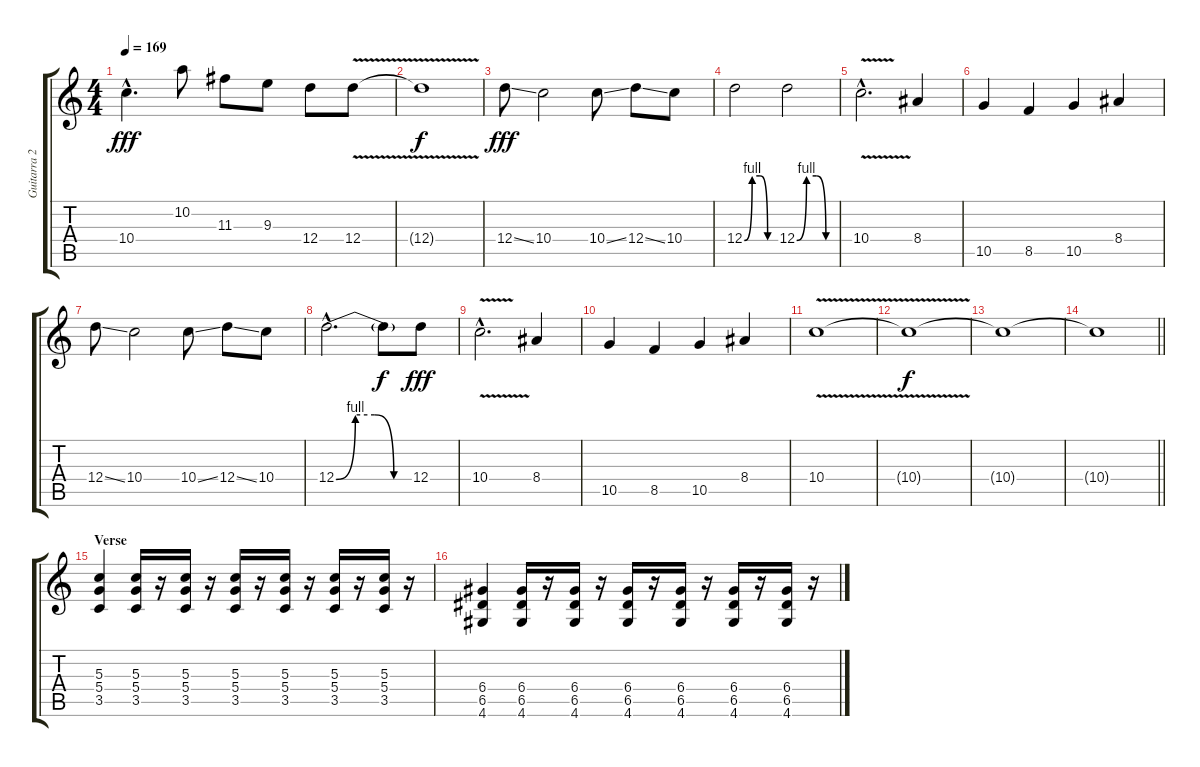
\track ("Guitarra 2 - Erik" "Guitarra 2") {instrument distortionguitar}
\staff {score tabs}
\tuning (E4 B3 G3 D3 A2 E2) {hide}
\ts (4 4)
\tempo 169
\clef g2
\ks c
10.4{hac}.4{d dy fff} 10.2.8 11.3.8 9.3.8 12.4.8 12.4{v}.8 |
12.4{t}.1{dy f} |
12.4{ss}.8{dy fff} 10.4.2 10.4{ss}.8 12.4{ss}.8 10.4.8 |
12.4{be (custom 0 0 15 4 30 4 45 0 60 0)}.2 12.4{be (custom 0 0 15 4 30 4 45 0 60 0)}.2 |
10.4{v hac}.2{d} 8.4.4 |
10.5.4 8.5.4 10.5.4 8.4.4 |
12.4{ss}.8 10.4.2 10.4{ss}.8 12.4{ss}.8 10.4.8 |
12.4{be (custom 0 0 15 4 30 4 45 0 60 0) hac}.2{d} 12.4{t}.8{dy f} 12.4.8{dy fff} |
10.4{v hac}.2{d} 8.4.4 |
10.5.4 8.5.4 10.5.4 8.4.4 |
10.4{v}.1{volume 6} |
10.4{t}.1{dy f} |
10.4{t}.1 |
\barLineRight lightlight
10.4{t}.1 |
\section ("" "Verse")
(5.3 5.4 3.5).4{volume 13} (5.3 5.4 3.5).16 r.16 (5.3 5.4 3.5).16 r.16 (5.3 5.4 3.5).16 r.16 (5.3 5.4 3.5).16 r.16 (5.3 5.4 3.5).16 r.16 (5.3 5.4 3.5).16 r.16 |
(6.4 6.5 4.6).4 (6.4 6.5 4.6).16 r.16 (6.4 6.5 4.6).16 r.16 (6.4 6.5 4.6).16 r.16 (6.4 6.5 4.6).16 r.16 (6.4 6.5 4.6).16 r.16 (6.4 6.5 4.6).16 r.16
